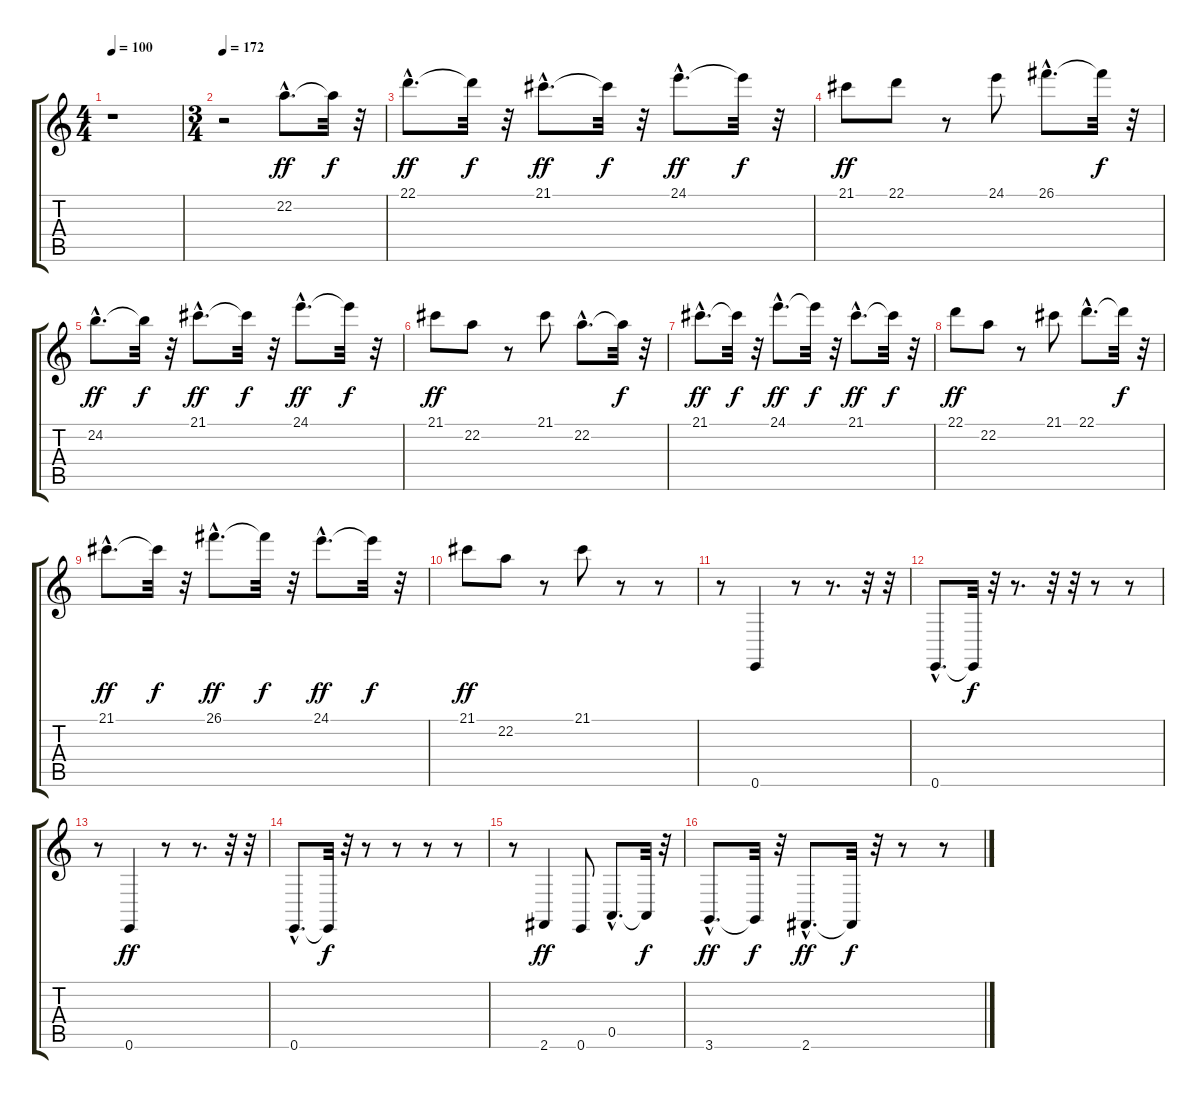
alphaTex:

\track "" {instrument lead1square}
\staff {score tabs}
\tuning (E4 B3 G3 D3 A2 E2) {hide}
\ts (4 4)
\tempo 100
\clef g2
\ks c
r.1{dy ff instrument lead1square} |
\ts (3 4)
\tempo 172
r.2 22.2{hac}.8{d} 22.2{t}.32{dy f} r.32 |
22.1{hac}.8{d dy ff} 22.1{t}.32{dy f} r.32 21.1{hac}.8{d dy ff} 21.1{t}.32{dy f} r.32 24.1{hac}.8{d dy ff} 24.1{t}.32{dy f} r.32 |
21.1.8{dy ff} 22.1.8 r.8 24.1.8 26.1{hac}.8{d} 26.1{t}.32{dy f} r.32 |
24.2{hac}.8{d dy ff} 24.2{t}.32{dy f} r.32 21.1{hac}.8{d dy ff} 21.1{t}.32{dy f} r.32 24.1{hac}.8{d dy ff} 24.1{t}.32{dy f} r.32 |
21.1.8{dy ff} 22.2.8 r.8 21.1.8 22.2{hac}.8{d} 22.2{t}.32{dy f} r.32 |
21.1{hac}.8{d dy ff} 21.1{t}.32{dy f} r.32 24.1{hac}.8{d dy ff} 24.1{t}.32{dy f} r.32 21.1{hac}.8{d dy ff} 21.1{t}.32{dy f} r.32 |
22.1.8{dy ff} 22.2.8 r.8 21.1.8 22.1{hac}.8{d} 22.1{t}.32{dy f} r.32 |
21.1{hac}.8{d dy ff} 21.1{t}.32{dy f} r.32 26.1{hac}.8{d dy ff} 26.1{t}.32{dy f} r.32 24.1{hac}.8{d dy ff} 24.1{t}.32{dy f} r.32 |
21.1.8{dy ff} 22.2.8 r.8 21.1.8 r.8 r.8 |
r.8 0.6.4 r.8 r.8{d} r.32 r.32 |
0.6{hac}.8{d} 0.6{t}.32{dy f} r.32 r.8{d} r.32 r.32 r.8 r.8 |
r.8 0.6.4{dy ff} r.8 r.8{d} r.32 r.32 |
0.6{hac}.8{d} 0.6{t}.32{dy f} r.32 r.8 r.8 r.8 r.8 |
r.8 2.6.4{dy ff} 0.6.8 0.5{hac}.8{d} 0.5{t}.32{dy f} r.32 |
3.6{hac}.8{d dy ff} 3.6{t}.32{dy f} r.32 2.6{hac}.8{d dy ff} 2.6{t}.32{dy f} r.32 r.8 r.8
